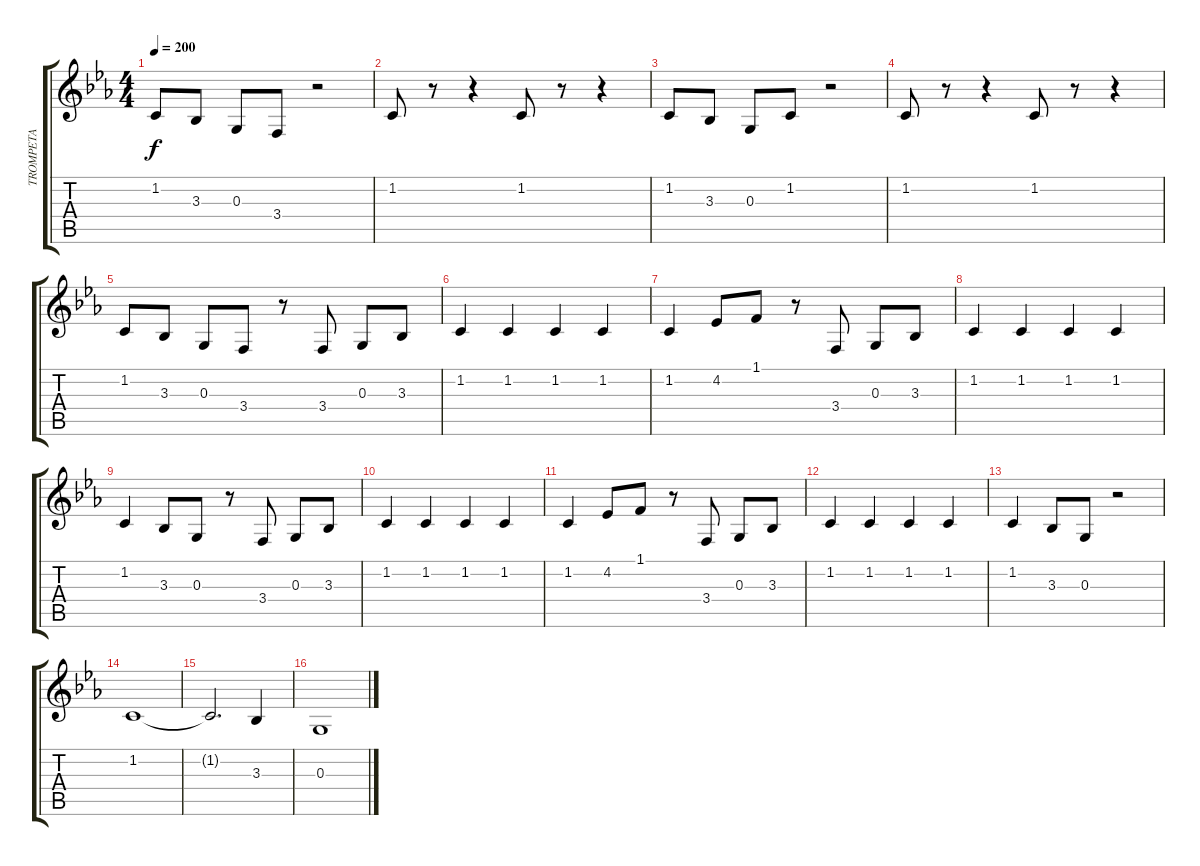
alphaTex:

\track ("TROMPETA" "TROMPETA") {instrument trumpet}
\staff {score tabs}
\tuning (E4 B3 G3 D3 A2 E2) {hide}
\ts (4 4)
\tempo 200
\clef g2
\ks cminor
1.2.8{dy f} 3.3.8 0.3.8 3.4.8 r.2 |
1.2.8 r.8 r.4 1.2.8 r.8 r.4 |
1.2.8 3.3.8 0.3.8 1.2.8 r.2 |
1.2.8 r.8 r.4 1.2.8 r.8 r.4 |
1.2.8 3.3.8 0.3.8 3.4.8 r.8 3.4.8 0.3.8 3.3.8 |
1.2.4 1.2.4 1.2.4 1.2.4 |
1.2.4 4.2.8 1.1.8 r.8 3.4.8 0.3.8 3.3.8 |
1.2.4 1.2.4 1.2.4 1.2.4 |
1.2.4 3.3.8 0.3.8 r.8 3.4.8 0.3.8 3.3.8 |
1.2.4 1.2.4 1.2.4 1.2.4 |
1.2.4 4.2.8 1.1.8 r.8 3.4.8 0.3.8 3.3.8 |
1.2.4 1.2.4 1.2.4 1.2.4 |
1.2.4 3.3.8 0.3.8 r.2 |
1.2.1 |
1.2{t}.2{d} 3.3.4 |
0.3.1
